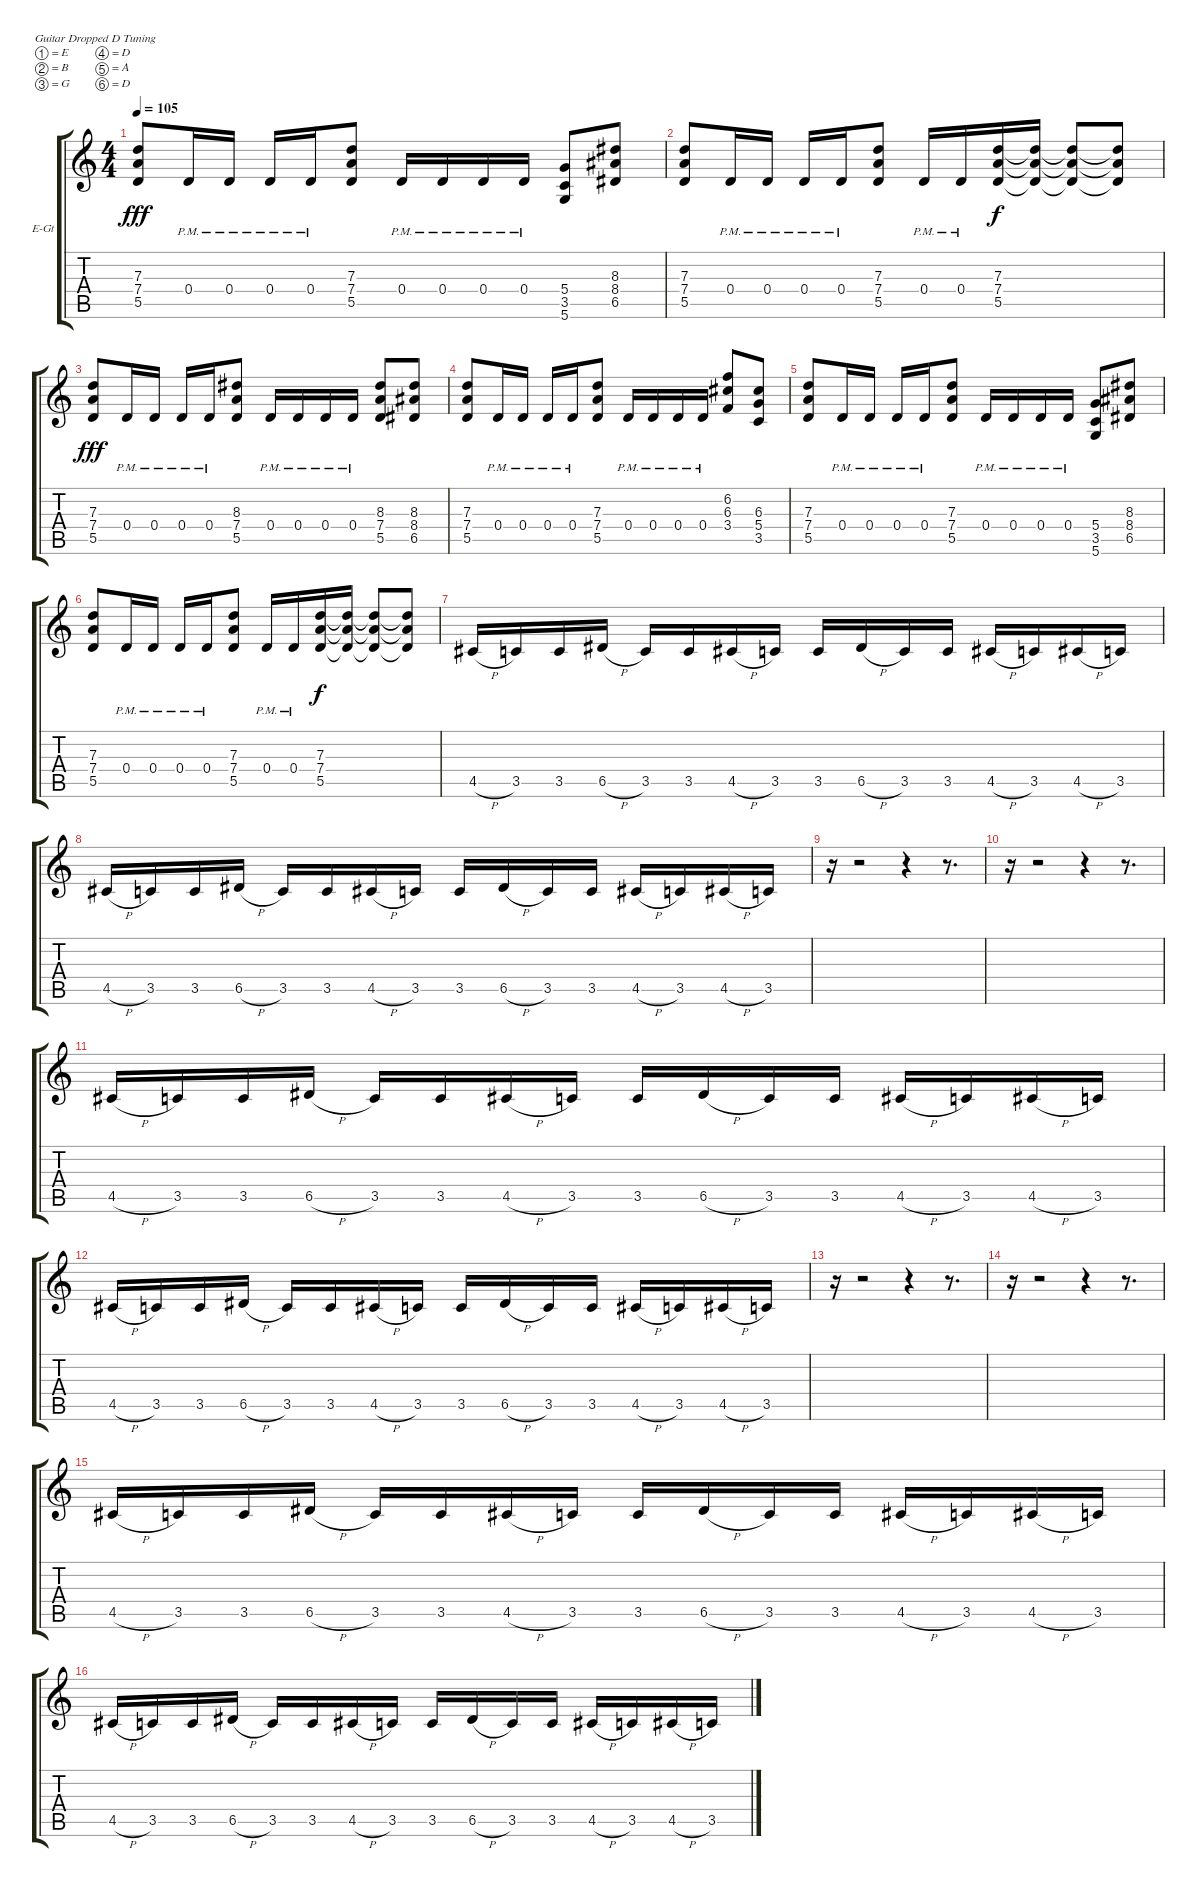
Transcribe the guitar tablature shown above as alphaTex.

\bracketExtendMode groupsimilarinstruments
\firstSystemTrackNameOrientation horizontal
\otherSystemsTrackNameOrientation horizontal
\track ("Overdriven-guitar (Richard)" "E-Gt") {instrument overdrivenguitar}
\staff {score tabs}
\tuning (E4 B3 G3 D3 A2 D2)
\ts (4 4)
\tempo 105
\clef g2
\scale
0.333333
\ks c
(7.3 7.4 5.5).8{dy fff} 0.4{pm}.16 0.4{pm}.16 0.4{pm}.16 0.4{pm}.16 (7.3 7.4 5.5).8 0.4{pm}.16 0.4{pm}.16 0.4{pm}.16 0.4{pm}.16 (3.5 5.6 5.4).8 (8.3 6.5 8.4).8 |
\scale
0.333333 (7.3 7.4 5.5).8 0.4{pm}.16 0.4{pm}.16 0.4{pm}.16 0.4{pm}.16 (7.3 7.4 5.5).8 0.4{pm}.16 0.4{pm}.16 (7.3 7.4 5.5).16{dy f} (7.3{t} 7.4{t} 5.5{t}).16 (7.3{t} 7.4{t} 5.5{t}).8 (7.3{t} 7.4{t} 5.5{t}).8 |
\scale
0.333333 (7.3 7.4 5.5).8{dy fff} 0.4{pm}.16 0.4{pm}.16 0.4{pm}.16 0.4{pm}.16 (8.3 7.4 5.5).8 0.4{pm}.16 0.4{pm}.16 0.4{pm}.16 0.4{pm}.16 (8.3 7.4 5.5).8 (8.3 8.4 6.5).8 |
\scale
0.333333 (7.3 7.4 5.5).8 0.4{pm}.16 0.4{pm}.16 0.4{pm}.16 0.4{pm}.16 (7.3 7.4 5.5).8 0.4{pm}.16 0.4{pm}.16 0.4{pm}.16 0.4{pm}.16 (6.2 3.4 6.3).8 (6.3 3.5 5.4).8 |
\scale
0.333333 (7.3 7.4 5.5).8 0.4{pm}.16 0.4{pm}.16 0.4{pm}.16 0.4{pm}.16 (7.3 7.4 5.5).8 0.4{pm}.16 0.4{pm}.16 0.4{pm}.16 0.4{pm}.16 (3.5 5.6 5.4).8 (8.3 6.5 8.4).8 |
\scale
0.333333 (7.3 7.4 5.5).8 0.4{pm}.16 0.4{pm}.16 0.4{pm}.16 0.4{pm}.16 (7.3 7.4 5.5).8 0.4{pm}.16 0.4{pm}.16 (7.3 7.4 5.5).16{dy f} (7.3{t} 7.4{t} 5.5{t}).16 (7.3{t} 7.4{t} 5.5{t}).8 (7.3{t} 7.4{t} 5.5{t}).8 |
\scale
0.333333 4.5{h}.16 3.5.16 3.5.16 6.5{h}.16 3.5.16 3.5.16 4.5{h}.16 3.5.16 3.5.16 6.5{h}.16 3.5.16 3.5.16 4.5{h}.16 3.5.16 4.5{h}.16 3.5.16 |
\scale
0.333333 4.5{h}.16 3.5.16 3.5.16 6.5{h}.16 3.5.16 3.5.16 4.5{h}.16 3.5.16 3.5.16 6.5{h}.16 3.5.16 3.5.16 4.5{h}.16 3.5.16 4.5{h}.16 3.5.16 |
\scale
0.333333 r.16 r.2 r.4 r.8{d} |
\scale
0.333333 r.16 r.2 r.4 r.8{d} |
\scale
0.333333 4.5{h}.16 3.5.16 3.5.16 6.5{h}.16 3.5.16 3.5.16 4.5{h}.16 3.5.16 3.5.16 6.5{h}.16 3.5.16 3.5.16 4.5{h}.16 3.5.16 4.5{h}.16 3.5.16 |
\scale
0.333333 4.5{h}.16 3.5.16 3.5.16 6.5{h}.16 3.5.16 3.5.16 4.5{h}.16 3.5.16 3.5.16 6.5{h}.16 3.5.16 3.5.16 4.5{h}.16 3.5.16 4.5{h}.16 3.5.16 |
\scale
0.333333 r.16 r.2 r.4 r.8{d} |
\scale
0.333333 r.16 r.2 r.4 r.8{d} |
\scale
0.333333 4.5{h}.16 3.5.16 3.5.16 6.5{h}.16 3.5.16 3.5.16 4.5{h}.16 3.5.16 3.5.16 6.5{h}.16 3.5.16 3.5.16 4.5{h}.16 3.5.16 4.5{h}.16 3.5.16 |
\scale
0.333333 4.5{h}.16 3.5.16 3.5.16 6.5{h}.16 3.5.16 3.5.16 4.5{h}.16 3.5.16 3.5.16 6.5{h}.16 3.5.16 3.5.16 4.5{h}.16 3.5.16 4.5{h}.16 3.5.16
